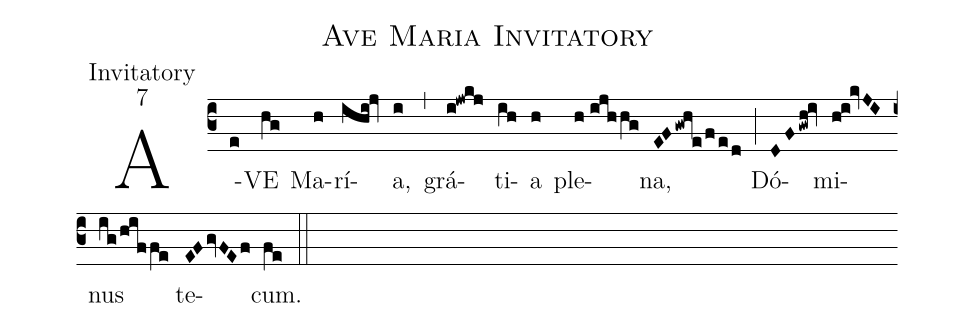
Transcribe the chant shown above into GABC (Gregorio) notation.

name: Ave Maria Invitatory;
office-part: Invitatory;
mode: 7;
%%
(c3) A(e)VE(hg) Ma(h)rí(ihi@jv)a,(i) (,)
grá(i@jwkj)ti(ih)a(h) ple(h//ijhhg)na,(EFgWh@e/f/e/d) (;)
Dó(DFgwh@iv)mi(h@i@kvJI)nus(iqg/hiffe) te(EFgvFEf)cum.(fe) (::)
